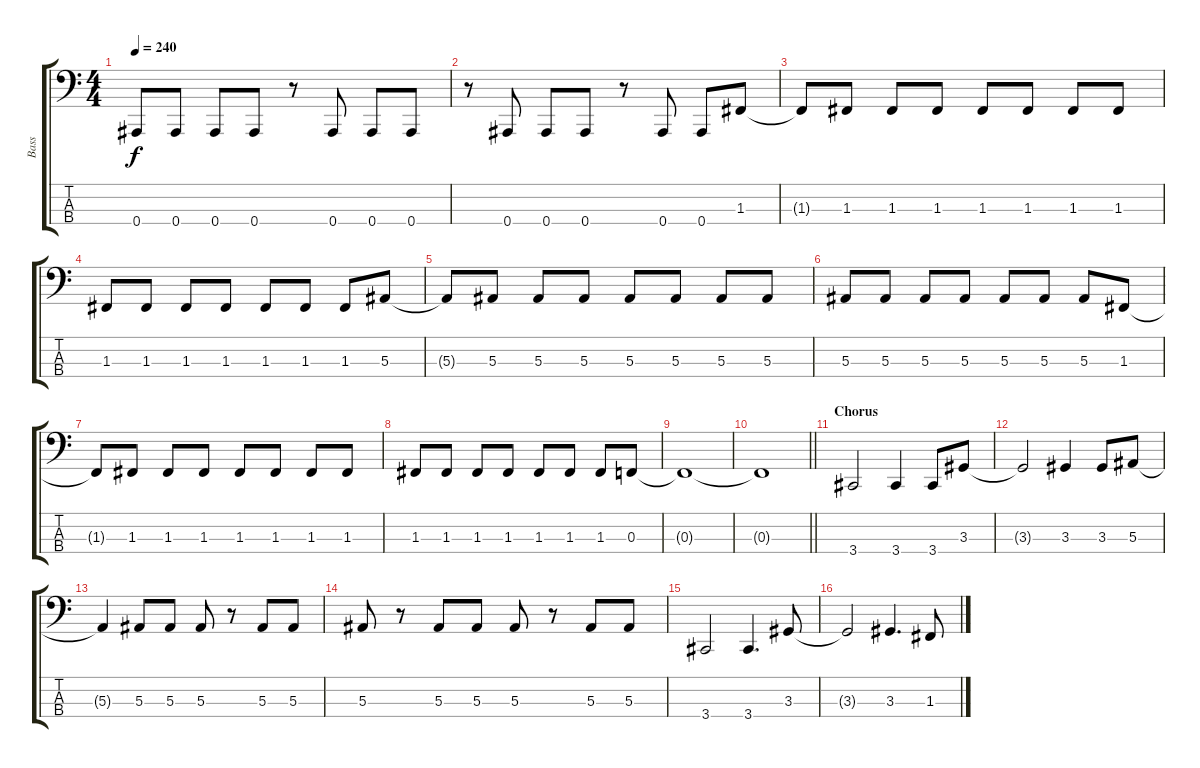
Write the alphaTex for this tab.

\track ("Bass" "Bass") {instrument electricbassfinger}
\staff {score tabs}
\tuning (Eb2 Bb1 F1 Bb0) {hide}
\ts (4 4)
\tempo 240
\clef f4
\ks c
0.4.8{dy f} 0.4.8 0.4.8 0.4.8 r.8 0.4.8 0.4.8 0.4.8 |
r.8 0.4.8 0.4.8 0.4.8 r.8 0.4.8 0.4.8 1.3.8 |
1.3{t}.8 1.3.8 1.3.8 1.3.8 1.3.8 1.3.8 1.3.8 1.3.8 |
1.3.8 1.3.8 1.3.8 1.3.8 1.3.8 1.3.8 1.3.8 5.3.8 |
5.3{t}.8 5.3.8 5.3.8 5.3.8 5.3.8 5.3.8 5.3.8 5.3.8 |
5.3.8 5.3.8 5.3.8 5.3.8 5.3.8 5.3.8 5.3.8 1.3.8 |
1.3{t}.8 1.3.8 1.3.8 1.3.8 1.3.8 1.3.8 1.3.8 1.3.8 |
1.3.8 1.3.8 1.3.8 1.3.8 1.3.8 1.3.8 1.3.8 0.3.8 |
0.3{t}.1 |
\barLineRight lightlight
0.3{t}.1 |
\section ("" "Chorus")
3.4.2 3.4.4 3.4.8 3.3.8 |
3.3{t}.2 3.3.4 3.3.8 5.3.8 |
5.3{t}.4 5.3.8 5.3.8 5.3.8 r.8 5.3.8 5.3.8 |
5.3.8 r.8 5.3.8 5.3.8 5.3.8 r.8 5.3.8 5.3.8 |
3.4.2 3.4.4{d} 3.3.8 |
3.3{t}.2 3.3.4{d} 1.3.8
